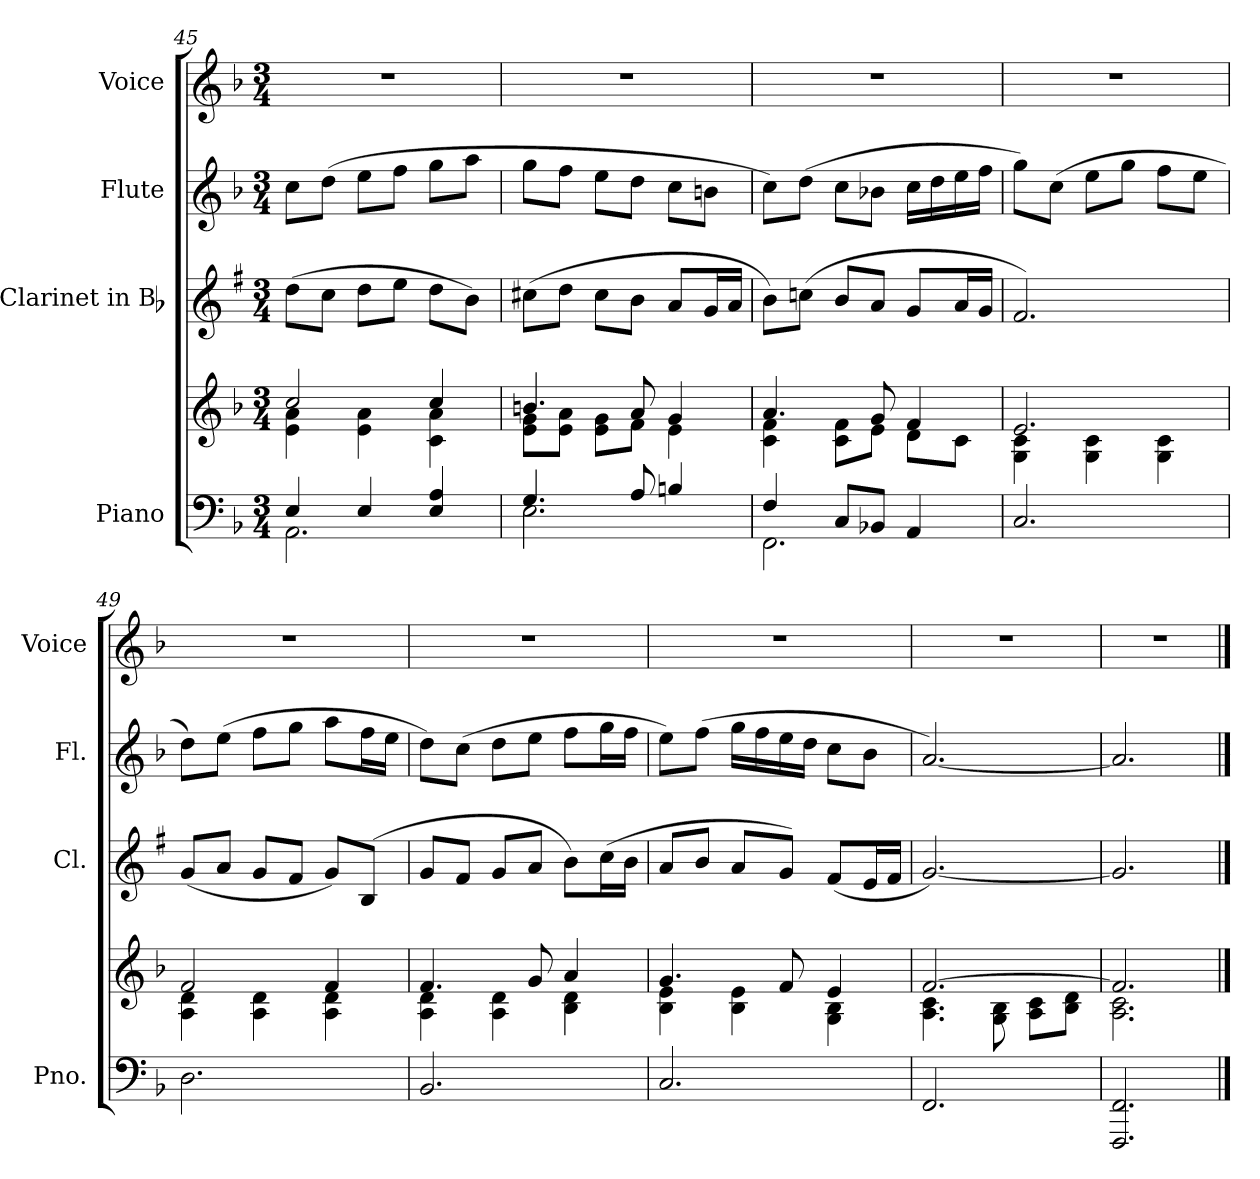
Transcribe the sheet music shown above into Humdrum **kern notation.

**kern	**kern	**kern	**kern	**kern
*part4	*part4	*part3	*part2	*part1
*staff5	*staff4	*staff3	*staff2	*staff1
*I"Piano	*	*I"Clarinet in Bb	*I"Flute	*I"Voice
*I'Pno.	*	*I'Cl.	*I'Fl.	*I'Voice
*clefF4	*clefG2	*clefG2	*clefG2	*clefG2
*	*	*ITrd1c2	*	*
*k[b-]	*k[b-]	*k[b-]	*k[b-]	*k[b-]
*F:	*F:	*F:	*F:	*F:
*M3/4	*M3/4	*M3/4	*M3/4	*M3/4
=45	=45	=45	=45	=45
*^	*^	*	*	*
!	!	!	!	!	!	!LO:N:vis=1
4Ei/	2.AAi\	2cci/	4ei\ 4ai	(8cci\L	8cci\L	2.r
.	.	.	.	8b-i\J	(8ddi\J	.
4Ei/	.	.	4ei\ 4ai	8cci\L	8eei\L	.
.	.	.	.	8ddi\J	8ffi\J	.
4Ei/ 4Ai	.	4cci/	4ci\ 4ai	8cci\L	8ggi\L	.
.	.	.	.	8ai\J)	8aai\J	.
!!LO:PB:g=z
=46	=46	=46	=46	=46	=46	=46
!	!	!	!	!	!	!LO:N:vis=1
4.Gi/	2.Ei\	4.bni/	8ei\ 8giL	(8bni\L	8ggi\L	2.r
.	.	.	8ei\ 8aiJ	8cci\J	8ffi\J	.
.	.	.	8ei\ 8giL	8bi\L	8eei\L	.
8Ai/	.	8ai/	8fi\J	8ai\J	8ddi\J	.
4Bni/	.	4gi/	4ei\	8gi/L	8cci\L	.
.	.	.	.	16fi/L	8bni\J	.
.	.	.	.	16gi/JJ	.	.
=47	=47	=47	=47	=47	=47	=47
!	!	!	!	!	!	!LO:N:vis=1
4Fi/	2.FFi\	4.ai/	4ci\ 4fi	8ai\L)	8cci\L)	2.r
.	.	.	.	(8b-Xi\J	(8ddi\J	.
8Ci/L	.	.	8ci\ 8fiL	8ai/L	8cci\L	.
8BB-Xi/J	.	8gi/	8ei\J	8gi/J	8b-Xi\J	.
4AAi/	.	4fi/	8di\L	8fi/L	16cci\LL	.
.	.	.	.	.	16ddi\	.
.	.	.	8ci\J	16gi/L	16eei\	.
.	.	.	.	16fi/JJ	16ffi\JJ	.
*v	*v	*	*	*	*	*
=48	=48	=48	=48	=48	=48
!	!	!	!	!	!LO:N:vis=1
2.Ci/	2.ei/	4Gi\ 4ci	2.ei/)	8ggi\L)	2.r
.	.	.	.	(8cci\J	.
.	.	4Gi\ 4ci	.	8eei\L	.
.	.	.	.	8ggi\J	.
.	.	4Gi\ 4ci	.	8ffi\L	.
.	.	.	.	8eei\J	.
=49	=49	=49	=49	=49	=49
!	!	!	!	!	!LO:N:vis=1
2.Di\	2fi/	4Ai\ 4di	(8fi/L	8ddi\L)	2.r
.	.	.	8gi/J	(8eei\J	.
.	.	4Ai\ 4di	8fi/L	8ffi\L	.
.	.	.	8ei/J	8ggi\J	.
.	4fi/	4Ai\ 4di	8fi/L)	8aai\L	.
.	.	.	(8Ai/J	16ffi\L	.
.	.	.	.	16eei\JJ	.
!!LO:LB:g=z
=50	=50	=50	=50	=50	=50
!	!	!	!	!	!LO:N:vis=1
2.BB-i/	4.fi/	4Ai\ 4di	8fi/L	8ddi\L)	2.r
.	.	.	8ei/J	(8cci\J	.
.	.	4Ai\ 4di	8fi/L	8ddi\L	.
.	8gi/	.	8gi/J	8eei\J	.
.	4ai/	4B-i\ 4di	8ai\L)	8ffi\L	.
.	.	.	(16b-i\L	16ggi\L	.
.	.	.	16ai\JJ	16ffi\JJ	.
=51	=51	=51	=51	=51	=51
!	!	!	!	!	!LO:N:vis=1
2.Ci/	4.gi/	4B-i\ 4ei	8gi/L	8eei\L)	2.r
.	.	.	8ai/J	(8ffi\J	.
.	.	4B-i\ 4ei	8gi/L	16ggi\LL	.
.	.	.	.	16ffi\	.
.	8fi/	.	8fi/J)	16eei\	.
.	.	.	.	16ddi\JJ	.
.	4ei/	4Gi\ 4B-i	(8ei/L	8cci\L	.
.	.	.	16di/L	8b-i\J	.
.	.	.	16ei/JJ	.	.
=52	=52	=52	=52	=52	=52
!	!	!	!	!	!LO:N:vis=1
2.FFi/	[2.fi/	4.Ai\ 4.ci	[2.fi/)	[2.ai/)	2.r
.	.	8Gi\ 8B-i	.	.	.
.	.	8Ai\ 8ciL	.	.	.
.	.	8B-i\ 8diJ	.	.	.
=53	=53	=53	=53	=53	=53
!	!	!	!	!	!LO:N:vis=1
2.FFFi/ 2.FFi	2.fi/]	2.Ai\ 2.ci	2.fi/]	2.ai/]	2.r
*	*v	*v	*	*	*
==	==	==	==	==
*-	*-	*-	*-	*-
